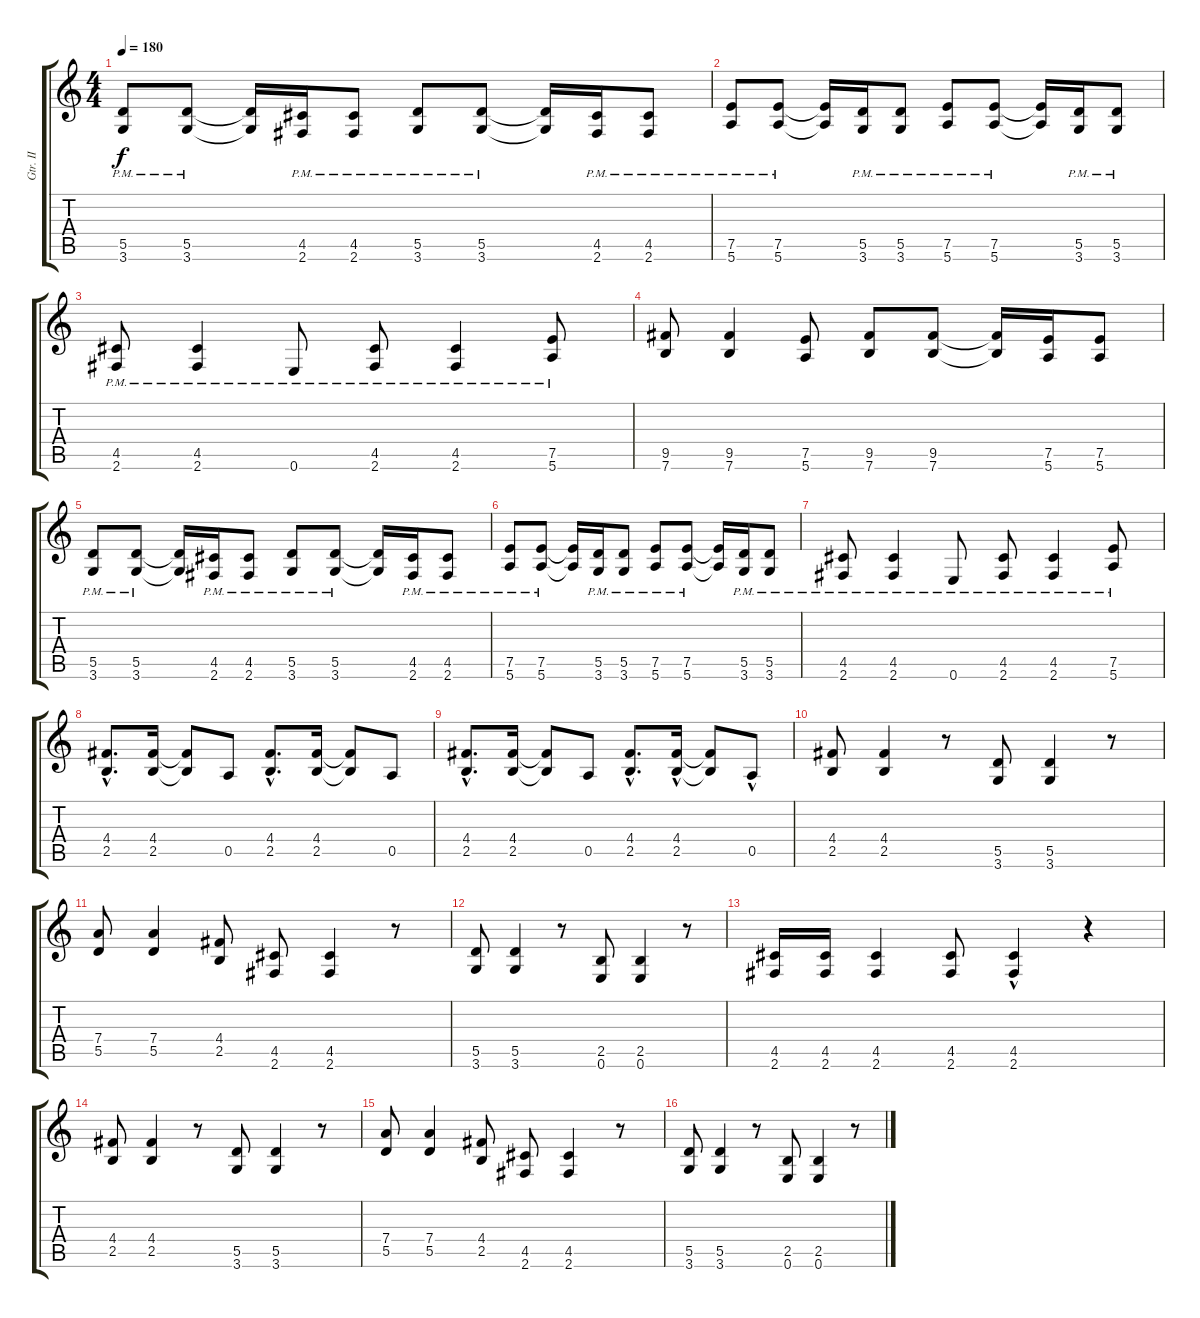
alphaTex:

\track ("Gtr. II" "Gtr. II") {instrument distortionguitar}
\staff {score tabs}
\tuning (E4 B3 G3 D3 A2 E2) {hide}
\ts (4 4)
\tempo 180
\clef g2
\ks c
(5.5{pm} 3.6{pm}).8{dy f} (5.5{pm} 3.6{pm}).8 (5.5{t} 3.6{t}).16 (4.5{pm} 2.6{pm}).16 (4.5{pm} 2.6{pm}).8 (5.5{pm} 3.6{pm}).8 (5.5{pm} 3.6{pm}).8 (5.5{t} 3.6{t}).16 (4.5{pm} 2.6{pm}).16 (4.5{pm} 2.6{pm}).8 |
(7.5{pm} 5.6{pm}).8 (7.5{pm} 5.6{pm}).8 (7.5{t} 5.6{t}).16 (5.5{pm} 3.6{pm}).16 (5.5{pm} 3.6{pm}).8 (7.5{pm} 5.6{pm}).8 (7.5{pm} 5.6{pm}).8 (7.5{t} 5.6{t}).16 (5.5{pm} 3.6{pm}).16 (5.5{pm} 3.6{pm}).8 |
(4.5{pm} 2.6{pm}).8 (4.5{pm} 2.6{pm}).4 0.6{pm}.8 (4.5{pm} 2.6{pm}).8 (4.5{pm} 2.6{pm}).4 (7.5{pm} 5.6{pm}).8 |
(9.5 7.6).8 (9.5 7.6).4 (7.5 5.6).8 (9.5 7.6).8 (9.5 7.6).8 (9.5{t} 7.6{t}).16 (7.5 5.6).16 (7.5 5.6).8 |
(5.5{pm} 3.6{pm}).8 (5.5{pm} 3.6{pm}).8 (5.5{t} 3.6{t}).16 (4.5{pm} 2.6{pm}).16 (4.5{pm} 2.6{pm}).8 (5.5{pm} 3.6{pm}).8 (5.5{pm} 3.6{pm}).8 (5.5{t} 3.6{t}).16 (4.5{pm} 2.6{pm}).16 (4.5{pm} 2.6{pm}).8 |
(7.5{pm} 5.6{pm}).8 (7.5{pm} 5.6{pm}).8 (7.5{t} 5.6{t}).16 (5.5{pm} 3.6{pm}).16 (5.5{pm} 3.6{pm}).8 (7.5{pm} 5.6{pm}).8 (7.5{pm} 5.6{pm}).8 (7.5{t} 5.6{t}).16 (5.5{pm} 3.6{pm}).16 (5.5{pm} 3.6{pm}).8 |
(4.5{pm} 2.6{pm}).8 (4.5{pm} 2.6{pm}).4 0.6{pm}.8 (4.5{pm} 2.6{pm}).8 (4.5{pm} 2.6{pm}).4 (7.5{pm} 5.6{pm}).8 |
(4.4{hac} 2.5{hac}).8{d} (4.4 2.5).16 (4.4{t} 2.5{t}).8 0.5.8 (4.4{hac} 2.5{hac}).8{d} (4.4 2.5).16 (4.4{t} 2.5{t}).8 0.5.8 |
(4.4{hac} 2.5{hac}).8{d} (4.4 2.5).16 (4.4{t} 2.5{t}).8 0.5.8 (4.4{hac} 2.5{hac}).8{d} (4.4 2.5{hac}).16 (4.4{t} 2.5{t}).8 0.5{hac}.8 |
(4.4 2.5).8 (4.4 2.5).4 r.8 (5.5 3.6).8 (5.5 3.6).4 r.8 |
(7.4 5.5).8 (7.4 5.5).4 (4.4 2.5).8 (4.5 2.6).8 (4.5 2.6).4 r.8 |
(5.5 3.6).8 (5.5 3.6).4 r.8 (2.5 0.6).8 (2.5 0.6).4 r.8 |
(4.5 2.6).16 (4.5 2.6).16 (4.5 2.6).4 (4.5 2.6).8 (4.5 2.6{hac}).4 r.4 |
(4.4 2.5).8 (4.4 2.5).4 r.8 (5.5 3.6).8 (5.5 3.6).4 r.8 |
(7.4 5.5).8 (7.4 5.5).4 (4.4 2.5).8 (4.5 2.6).8 (4.5 2.6).4 r.8 |
(5.5 3.6).8 (5.5 3.6).4 r.8 (2.5 0.6).8 (2.5 0.6).4 r.8
